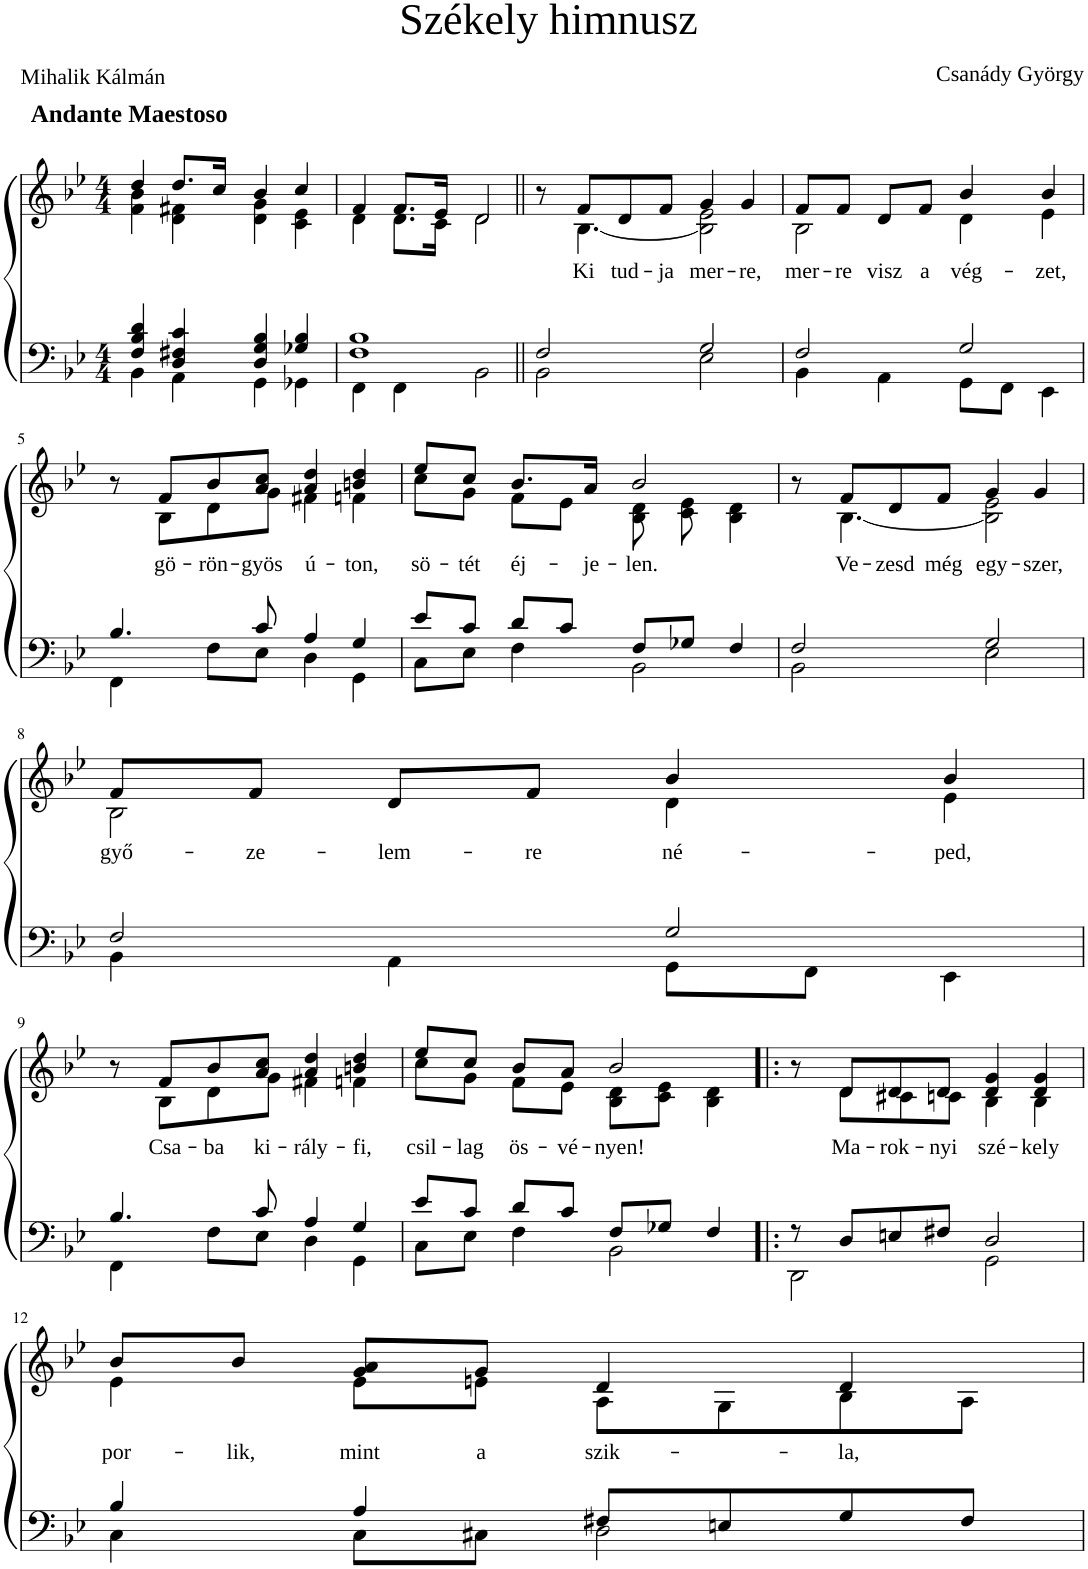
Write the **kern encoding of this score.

**kern	**kern	**text
*part1	*part1	*part1
*staff2	*staff1	*staff1
*I"Organ + Voice	*	*
*clefF4	*clefG2	*
*k[b-e-]	*k[b-e-]	*
*M4/4	*M4/4	*
=1	=1	=1
*^	*^	*
!	!	!LO:TX:a:B:t=Andante Maestoso	!	!
4F/ 4B-/ 4d/	4BB-\	4dd/	4f\ 4b-\	.
4D/ 4F#X/ 4c/	4AA\	8.dd/L	4d\ 4f#X\	.
.	.	16cc/Jk	.	.
4D/ 4G/ 4B-/	4GG\	4b-/	4d\ 4g\	.
4G-X/ 4B-/	4GG-X\	4cc/	4c\ 4e-\	.
=2	=2	=2	=2	=2
1F 1B-	4FF\	4f/	4d\	.
.	4FF\	8.f/L	8.d\L	.
.	.	16e-/Jk	16c\Jk	.
.	2BB-\	2d/	2d\	.
=3||	=3||	=3||	=3||	=3||
2F/	2BB-\	8r	8ryy	.
!	!	!	!	!LO:LY:b
.	.	8f/L	[4.B-\	Ki
!	!	!	!	!LO:LY:b
.	.	8d/	.	tud-
!	!	!	!	!LO:LY:b
.	.	8f/J	.	-ja
!	!	!	!	!LO:LY:b
2G/	2E-\	4g/	2B-\] 2e-\	mer-
!	!	!	!	!LO:LY:b
.	.	4g/	.	-re,
=4	=4	=4	=4	=4
!	!	!	!	!LO:LY:b
2F/	4BB-\	8f/L	2B-\	mer-
!	!	!	!	!LO:LY:b
.	.	8f/J	.	-re
!	!	!	!	!LO:LY:b
.	4AA\	8d/L	.	visz
!	!	!	!	!LO:LY:b
.	.	8f/J	.	a
!	!	!	!	!LO:LY:b
2G/	8GG\L	4b-/	4d\	vég-
.	8FF\J	.	.	.
!	!	!	!	!LO:LY:b
.	4EE-\	4b-/	4e-\	-zet,
!!LO:LB:g=z	!!
=5	=5	=5	=5	=5
4.B-/	4FF\	8r	8ryy	.
!	!	!	!	!LO:LY:b
.	.	8f/L	8B-\L	gö-
!	!	!	!	!LO:LY:b
.	8F\L	8b-/	8d\	-rön-
!	!	!	!	!LO:LY:b
8c/	8E-\J	8a/ 8cc/J	8g\J	-gyös
!	!	!	!	!LO:LY:b
4A/	4D\	4a/ 4dd/	4f#X\	ú-
!	!	!	!	!LO:LY:b
4G/	4GG\	4bn/ 4dd/	4fn\	-ton,
=6	=6	=6	=6	=6
!	!	!	!	!LO:LY:b
8e-/L	8C\L	8ee-/L	8cc\L	sö-
!	!	!	!	!LO:LY:b
8c/J	8E-\J	8cc/J	8g\J	-tét
!	!	!	!	!LO:LY:b
8d/L	4F\	8.b-/L	8f\L	éj-
8c/J	.	.	8e-\J	.
!	!	!	!	!LO:LY:b
.	.	16a/Jk	.	-je-
!	!	!	!	!LO:LY:b
8F/L	2BB-\	2b-/	8B-\ 8d\	-len.
8G-X/J	.	.	8c\ 8e-\	.
4F/	.	.	4B-\ 4d\	.
=7	=7	=7	=7	=7
2F/	2BB-\	8r	8ryy	.
!	!	!	!	!LO:LY:b
.	.	8f/L	[4.B-\	Ve-
!	!	!	!	!LO:LY:b
.	.	8d/	.	-zesd
!	!	!	!	!LO:LY:b
.	.	8f/J	.	még
!	!	!	!	!LO:LY:b
2G/	2E-\	4g/	2B-\] 2e-\	egy-
!	!	!	!	!LO:LY:b
.	.	4g/	.	-szer,
!!LO:LB:g=z	!!
=8	=8	=8	=8	=8
!	!	!	!	!LO:LY:b
2F/	4BB-\	8f/L	2B-\	győ-
!	!	!	!	!LO:LY:b
.	.	8f/J	.	-ze-
!	!	!	!	!LO:LY:b
.	4AA\	8d/L	.	-lem-
!	!	!	!	!LO:LY:b
.	.	8f/J	.	-re
!	!	!	!	!LO:LY:b
2G/	8GG\L	4b-/	4d\	né-
.	8FF\J	.	.	.
!	!	!	!	!LO:LY:b
.	4EE-\	4b-/	4e-\	-ped,
!!LO:LB:g=z	!!
=9	=9	=9	=9	=9
4.B-/	4FF\	8r	8ryy	.
!	!	!	!	!LO:LY:b
.	.	8f/L	8B-\L	Csa-
!	!	!	!	!LO:LY:b
.	8F\L	8b-/	8d\	-ba
!	!	!	!	!LO:LY:b
8c/	8E-\J	8a/ 8cc/J	8g\J	ki-
!	!	!	!	!LO:LY:b
4A/	4D\	4a/ 4dd/	4f#X\	-rály-
!	!	!	!	!LO:LY:b
4G/	4GG\	4bn/ 4dd/	4fn\	-fi,
=10	=10	=10	=10	=10
!	!	!	!	!LO:LY:b
8e-/L	8C\L	8ee-/L	8cc\L	csil-
!	!	!	!	!LO:LY:b
8c/J	8E-\J	8cc/J	8g\J	-lag
!	!	!	!	!LO:LY:b
8d/L	4F\	8b-/L	8f\L	ös-
!	!	!	!	!LO:LY:b
8c/J	.	8a/J	8e-\J	-vé-
!	!	!	!	!LO:LY:b
8F/L	2BB-\	2b-/	8B-\ 8d\L	-nyen!
8G-X/J	.	.	8c\ 8e-\J	.
4F/	.	.	4B-\ 4d\	.
=11!|:	=11!|:	=11!|:	=11!|:	=11!|:
8r	2DD\	8r	8ryy	.
!	!	!	!	!LO:LY:b
8D/L	.	8d/L	8d\L	Ma-
!	!	!	!	!LO:LY:b
8En/	.	8d/	8c#X\	-rok-
!	!	!	!	!LO:LY:b
8F#X/J	.	8d/J	8cn\J	-nyi
!	!	!	!	!LO:LY:b
2D/	2GG\	4d/ 4g/	4B-\	szé-
!	!	!	!	!LO:LY:b
.	.	4d/ 4g/	4B-\	-kely
!!LO:LB:g=z	!!
=12	=12	=12	=12	=12
!	!	!	!	!LO:LY:b
4B-/	4C\	8b-/L	4e-\	por-
!	!	!	!	!LO:LY:b
.	.	8b-/J	.	-lik,
!	!	!	!	!LO:LY:b
4A/	8C\L	8g/ 8a/L	8e-\L	mint
!	!	!	!	!LO:LY:b
.	8C#X\J	8g/J	8en\J	a
!	!	!	!	!LO:LY:b
8F#X/L	2D\	4d/	8A\L	szik-
8En/	.	.	8G\	.
!	!	!	!	!LO:LY:b
8G/	.	4d/	8B-\	-la,
8F#/J	.	.	8A\J	.
*v	*v	*	*	*
*	*v	*v	*
=	=	=
*-	*-	*-
